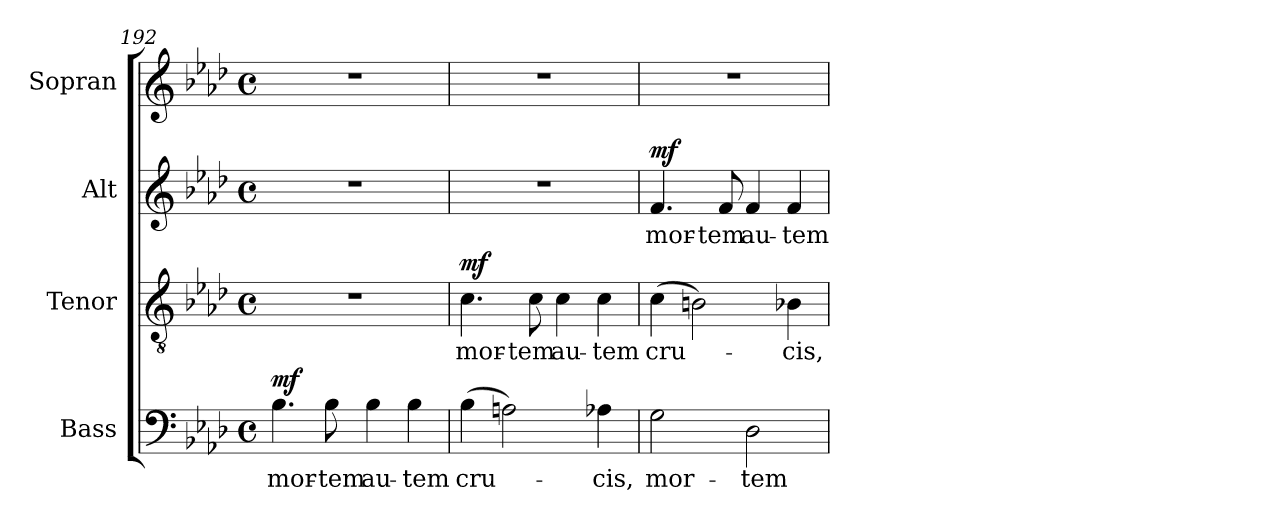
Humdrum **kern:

**kern	**text	**dynam	**kern	**text	**dynam	**kern	**text	**dynam	**kern
*part4	*part4	*part4	*part3	*part3	*part3	*part2	*part2	*part2	*part1
*staff4	*staff4	*staff4	*staff3	*staff3	*staff3	*staff2	*staff2	*staff2	*staff1
*I"Bass	*	*	*I"Tenor	*	*	*I"Alt	*	*	*I"Sopran
*I'B.	*	*	*I'T.	*	*	*I'A.	*	*	*I'S.
*clefF4	*	*	*clefGv2	*	*	*clefG2	*	*	*clefG2
*k[b-e-a-d-]	*	*	*k[b-e-a-d-]	*	*	*k[b-e-a-d-]	*	*	*k[b-e-a-d-]
*A-:	*	*	*A-:	*	*	*A-:	*	*	*A-:
*M4/4	*	*	*M4/4	*	*	*M4/4	*	*	*M4/4
*met(c)	*	*	*met(c)	*	*	*met(c)	*	*	*met(c)
=192	=192	=192	=192	=192	=192	=192	=192	=192	=192
!	!LO:LY:b	!LO:DY:a	!	!	!	!	!	!	!
4.B-\	mor-	mf	1r	.	.	1r	.	.	1r
!	!LO:LY:b	!	!	!	!	!	!	!	!
8B-\	-tem	.	.	.	.	.	.	.	.
!	!LO:LY:b	!	!	!	!	!	!	!	!
4B-\	au-	.	.	.	.	.	.	.	.
!	!LO:LY:b	!	!	!	!	!	!	!	!
4B-\	-tem	.	.	.	.	.	.	.	.
=193	=193	=193	=193	=193	=193	=193	=193	=193	=193
!	!LO:LY:b	!	!	!LO:LY:b	!LO:DY:a	!	!	!	!
(>4B-\	cru-	.	4.c\	mor-	mf	1r	.	.	1r
2An\)	.	.	.	.	.	.	.	.	.
!	!	!	!	!LO:LY:b	!	!	!	!	!
.	.	.	8c\	-tem	.	.	.	.	.
!	!	!	!	!LO:LY:b	!	!	!	!	!
.	.	.	4c\	au-	.	.	.	.	.
!	!LO:LY:b	!	!	!LO:LY:b	!	!	!	!	!
4A-X\	-cis,	.	4c\	-tem	.	.	.	.	.
=194	=194	=194	=194	=194	=194	=194	=194	=194	=194
!	!LO:LY:b	!	!	!LO:LY:b	!	!	!LO:LY:b	!LO:DY:a	!
2G\	mor-	.	(>4c\	cru-	.	4.f/	mor-	mf	1r
.	.	.	2Bn\)	.	.	.	.	.	.
!	!	!	!	!	!	!	!LO:LY:b	!	!
.	.	.	.	.	.	8f/	-tem	.	.
!	!LO:LY:b	!	!	!	!	!	!LO:LY:b	!	!
2D-\	-tem	.	.	.	.	4f/	au-	.	.
!	!	!	!	!LO:LY:b	!	!	!LO:LY:b	!	!
.	.	.	4B-X\	-cis,	.	4f/	-tem	.	.
=	=	=	=	=	=	=	=	=	=
*-	*-	*-	*-	*-	*-	*-	*-	*-	*-
